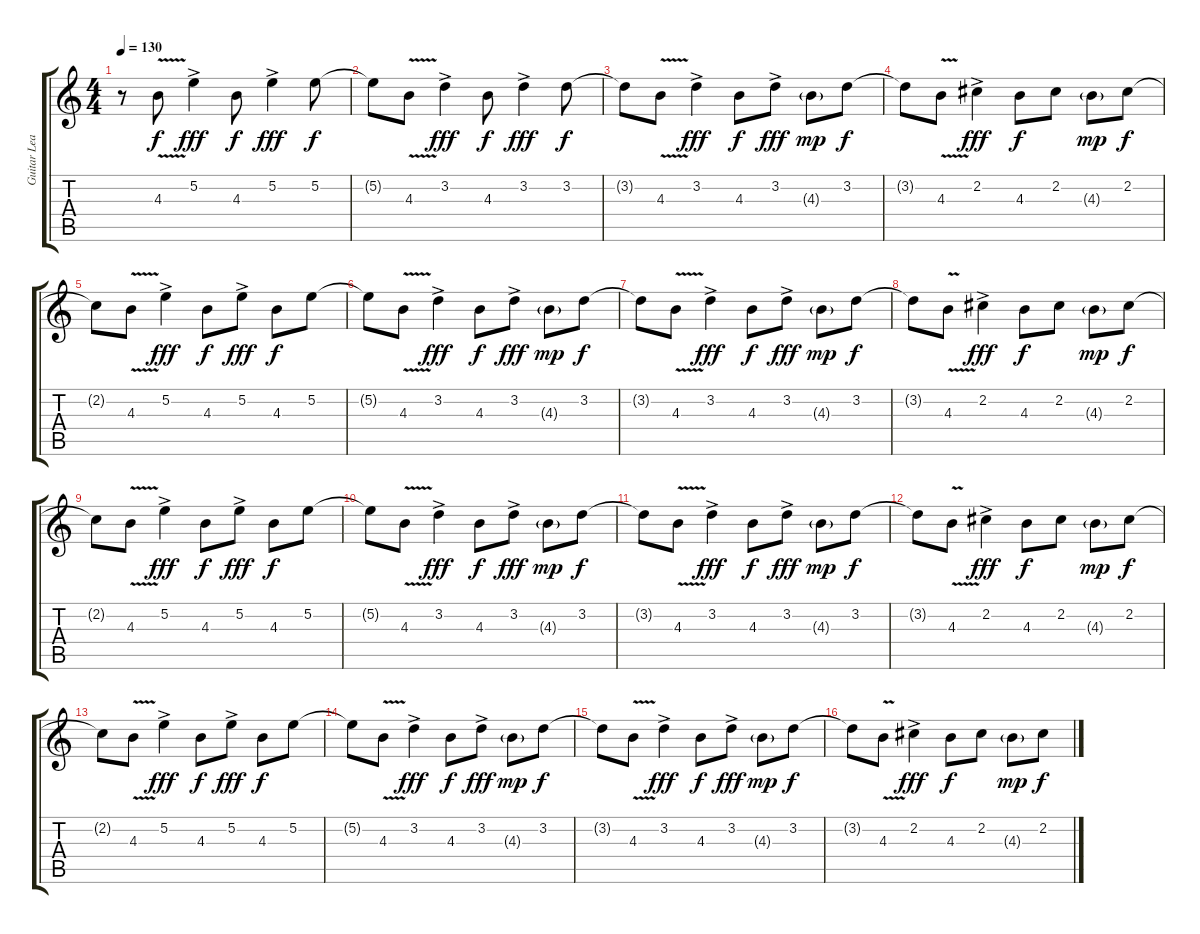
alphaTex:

\track ("Guitar Lead" "Guitar Lea") {instrument electricguitarjazz}
\staff {score tabs}
\tuning (E4 B3 G3 D3 A2 E2) {hide}
\ts (4 4)
\tempo 130
\clef g2
\ks c
r.8{dy f} 4.3{v}.8 5.2{ac}.4{dy fff} 4.3.8{dy f} 5.2{ac}.4{dy fff} 5.2.8{dy f} |
5.2{t}.8 4.3{v}.8 3.2{ac}.4{dy fff} 4.3.8{dy f} 3.2{ac}.4{dy fff} 3.2.8{dy f} |
3.2{t}.8 4.3{v}.8 3.2{ac}.4{dy fff} 4.3.8{dy f} 3.2{ac}.8{dy fff} 4.3{g}.8{dy mp} 3.2.8{dy f} |
3.2{t}.8 4.3{v}.8 2.2{ac}.4{dy fff} 4.3.8{dy f} 2.2.8 4.3{g}.8{dy mp} 2.2.8{dy f} |
2.2{t}.8 4.3{v}.8 5.2{ac}.4{dy fff} 4.3.8{dy f} 5.2{ac}.8{dy fff} 4.3.8{dy f} 5.2.8 |
5.2{t}.8 4.3{v}.8 3.2{ac}.4{dy fff} 4.3.8{dy f} 3.2{ac}.8{dy fff} 4.3{g}.8{dy mp} 3.2.8{dy f} |
3.2{t}.8 4.3{v}.8 3.2{ac}.4{dy fff} 4.3.8{dy f} 3.2{ac}.8{dy fff} 4.3{g}.8{dy mp} 3.2.8{dy f} |
3.2{t}.8 4.3{v}.8 2.2{ac}.4{dy fff} 4.3.8{dy f} 2.2.8 4.3{g}.8{dy mp} 2.2.8{dy f} |
2.2{t}.8 4.3{v}.8 5.2{ac}.4{dy fff} 4.3.8{dy f} 5.2{ac}.8{dy fff} 4.3.8{dy f} 5.2.8 |
5.2{t}.8 4.3{v}.8 3.2{ac}.4{dy fff} 4.3.8{dy f} 3.2{ac}.8{dy fff} 4.3{g}.8{dy mp} 3.2.8{dy f} |
3.2{t}.8 4.3{v}.8 3.2{ac}.4{dy fff} 4.3.8{dy f} 3.2{ac}.8{dy fff} 4.3{g}.8{dy mp} 3.2.8{dy f} |
3.2{t}.8 4.3{v}.8 2.2{ac}.4{dy fff} 4.3.8{dy f} 2.2.8 4.3{g}.8{dy mp} 2.2.8{dy f} |
2.2{t}.8 4.3{v}.8 5.2{ac}.4{dy fff} 4.3.8{dy f} 5.2{ac}.8{dy fff} 4.3.8{dy f} 5.2.8 |
5.2{t}.8 4.3{v}.8 3.2{ac}.4{dy fff} 4.3.8{dy f} 3.2{ac}.8{dy fff} 4.3{g}.8{dy mp} 3.2.8{dy f} |
3.2{t}.8 4.3{v}.8 3.2{ac}.4{dy fff} 4.3.8{dy f} 3.2{ac}.8{dy fff} 4.3{g}.8{dy mp} 3.2.8{dy f} |
3.2{t}.8 4.3{v}.8 2.2{ac}.4{dy fff} 4.3.8{dy f} 2.2.8 4.3{g}.8{dy mp} 2.2.8{dy f}
